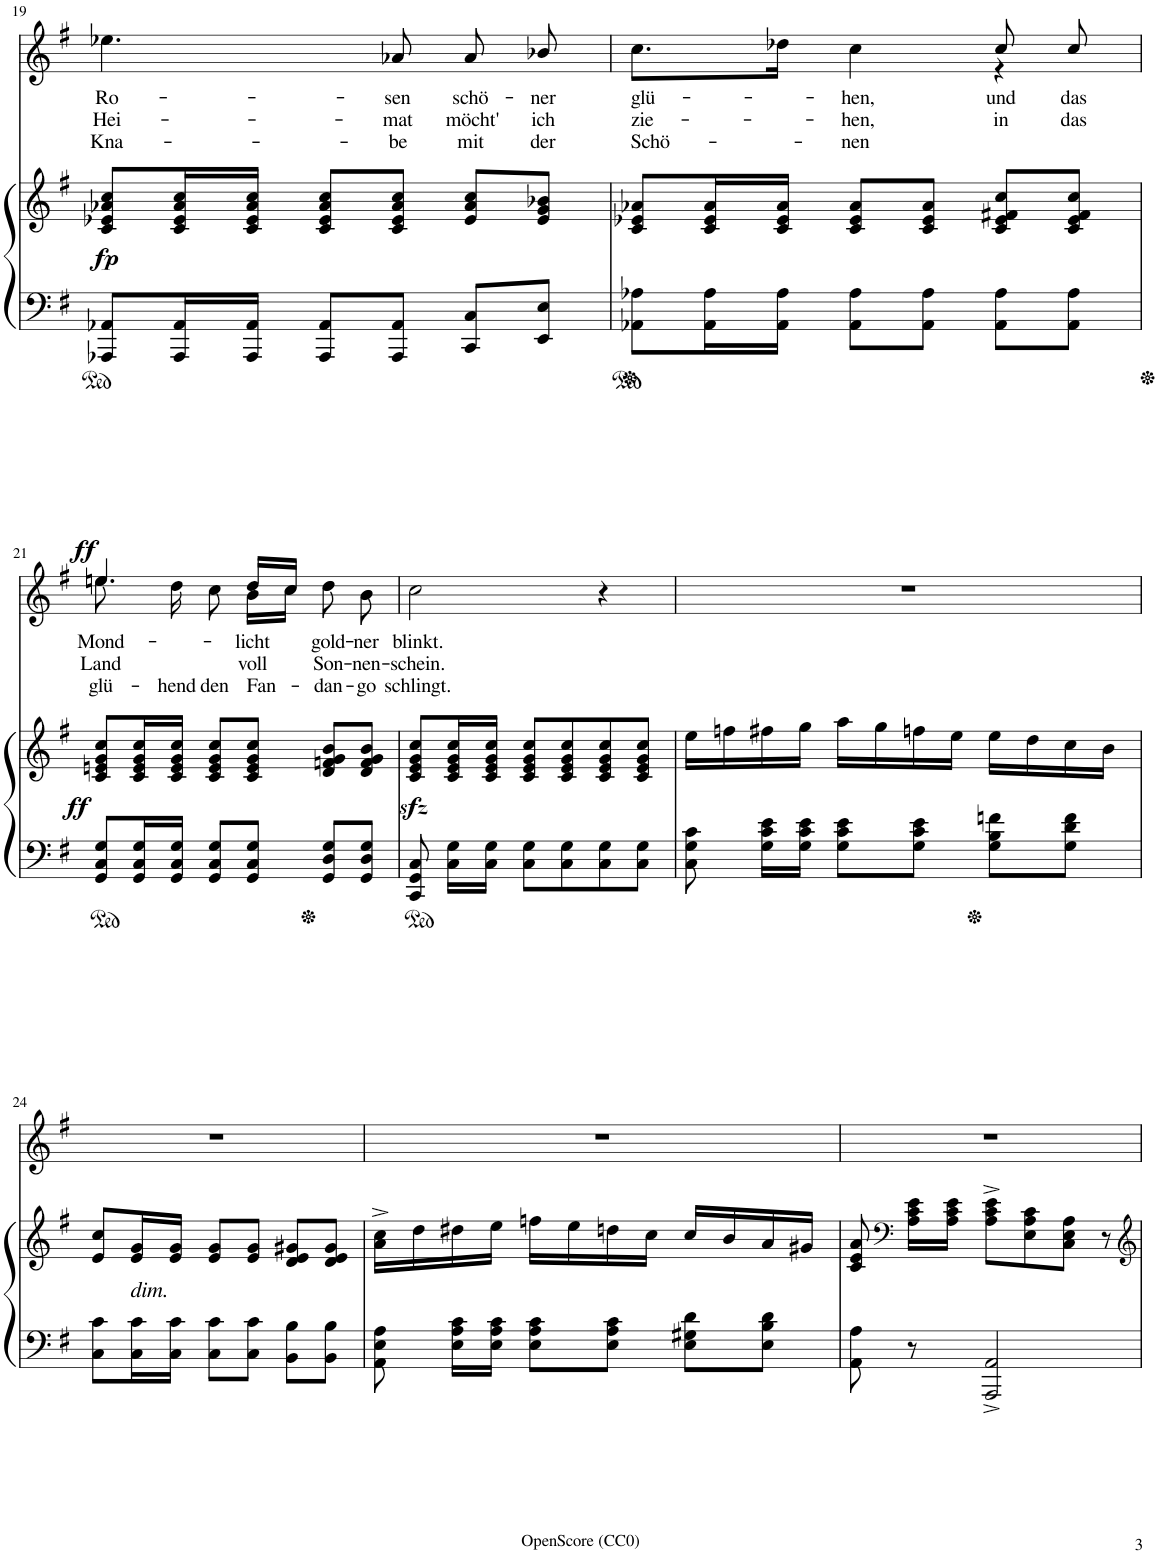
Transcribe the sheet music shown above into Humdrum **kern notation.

**kern	**kern	**dynam	**kern	**text	**text	**text	**dynam
*part2	*part2	*part2	*part1	*part1	*part1	*part1	*part1
*staff3	*staff2	*staff2/3	*staff1	*staff1	*staff1	*staff1	*staff1
*I"Pianoforte	*	*	*I"Singstimme Voice	*	*	*	*
*I'Pno	*	*	*	*	*	*	*
!!LO:PB:g=z
*clefF4	*clefG2	*	*clefG2	*	*	*	*
*k[f#]	*k[f#]	*	*k[f#]	*	*	*	*
*M3/4	*M3/4	*	*M3/4	*	*	*	*
=19	=19	=19	=19	=19	=19	=19	=19
!	!	!LO:DY:b	!	!LO:LY:b	!LO:LY:b	!LO:LY:b	!
8AAA-X/ 8AA-X/L	8c/ 8e-X/ 8a-X/ 8cc/L	fp	4.ee-X\	Ro-	Hei-	Kna-	.
16AAA-/ 16AA-/L	16c/ 16e-/ 16a-/ 16cc/L	.	.	.	.	.	.
16AAA-/ 16AA-/JJ	16c/ 16e-/ 16a-/ 16cc/JJ	.	.	.	.	.	.
8AAA-/ 8AA-/L	8c/ 8e-/ 8a-/ 8cc/L	.	.	.	.	.	.
!	!	!	!	!LO:LY:b	!LO:LY:b	!LO:LY:b	!
8AAA-/ 8AA-/J	8c/ 8e-/ 8a-/ 8cc/J	.	8a-X/	-sen	-mat	-be	.
!	!	!	!	!LO:LY:b	!LO:LY:b	!LO:LY:b	!
8CC/ 8C/L	8e-/ 8a-/ 8cc/L	.	8a-/	schö-	möcht'	mit	.
!	!	!	!	!LO:LY:b	!LO:LY:b	!LO:LY:b	!
8EE/ 8E/J	8e-/ 8g/ 8b-X/J	.	8b-X/	-ner	ich	der	.
=20	=20	=20	=20	=20	=20	=20	=20
!	!	!	!	!LO:LY:b	!LO:LY:b	!LO:LY:b	!
*	*	*	*^	*	*	*	*
8AA-X\ 8A-X\L	8c/ 8e-X/ 8a-X/L	.	8.cc\L	4ryy	glü-	zie-	Schö-	.
16AA-\ 16A-\L	16c/ 16e-/ 16a-/L	.	.	.	.	.	.	.
16AA-\ 16A-\JJ	16c/ 16e-/ 16a-/JJ	.	16dd-X\Jk	.	.	.	.	.
!	!	!	!	!	!LO:LY:b	!LO:LY:b	!LO:LY:b	!
8AA-\ 8A-\L	8c/ 8e-/ 8a-/L	.	4cc\	4ryy	-hen,	-hen,	-nen	.
8AA-\ 8A-\J	8c/ 8e-/ 8a-/J	.	.	.	.	.	.	.
!	!	!	!	!	!LO:LY:b	!LO:LY:b	!	!
8AA-\ 8A-\L	8c/ 8e-/ 8f#X/ 8cc/L	.	8cc/	4r	und	in	.	.
!	!	!	!	!	!LO:LY:b	!LO:LY:b	!	!
8AA-\ 8A-\J	8c/ 8e-/ 8f#/ 8cc/J	.	8cc/	.	das	das	.	.
!!LO:LB:g=z	!!
=21	=21	=21	=21	=21	=21	=21	=21	=21
!	!	!	!	!	!LO:LY:b	!LO:LY:b	!	!
!	!	!LO:DY:b	!	!	!	!	!LO:LY:b	!LO:DY:a
8GG/ 8C/ 8G/L	8c/ 8en/ 8g/ 8cc/L	ff	4.een/	8.ee\	.	.	glü-	ff
16GG/ 16C/ 16G/L	16c/ 16e/ 16g/ 16cc/L	.	.	.	.	.	.	.
!	!	!	!	!	!	!	!LO:LY:b	!
16GG/ 16C/ 16G/JJ	16c/ 16e/ 16g/ 16cc/JJ	.	.	16dd\	.	.	-hend	.
!	!	!	!	!	!	!	!LO:LY:b	!
8GG/ 8C/ 8G/L	8c/ 8e/ 8g/ 8cc/L	.	.	8cc\	.	.	den	.
!	!	!	!	!	!LO:LY:b	!LO:LY:b	!	!
!	!	!	!	!	!	!	!LO:LY:b	!
8GG/ 8C/ 8G/J	8c/ 8e/ 8g/ 8cc/J	.	16dd/LL	16b\LL	.	.	Fan-	.
.	.	.	16cc/JJ	16cc\JJ	.	.	.	.
!	!	!	!	!	!LO:LY:b	!LO:LY:b	!	!
!	!	!	!	!	!	!	!LO:LY:b	!
8GG/ 8D/ 8G/L	8d/ 8fn/ 8g/ 8b/L	.	8dd\	8dd	.	.	-dan-	.
!	!	!	!	!	!LO:LY:b	!LO:LY:b	!	!
!	!	!	!	!	!	!	!LO:LY:b	!
8GG/ 8D/ 8G/J	8d/ 8f/ 8g/ 8b/J	.	8b\	8b	.	.	-go	.
=22	=22	=22	=22	=22	=22	=22	=22	=22
!	!	!	!	!	!LO:LY:b	!LO:LY:b	!LO:LY:b	!
*	*	*	*v	*v	*	*	*	*
8CC/ 8GG/ 8C/	8c/zz< 8e/zz< 8g/zz< 8cc/zz<L	.	2cc\	blinkt.	-schein.	schlingt.	.
16C\ 16G\LL	16c/ 16e/ 16g/ 16cc/L	.	.	.	.	.	.
16C\ 16G\JJ	16c/ 16e/ 16g/ 16cc/JJ	.	.	.	.	.	.
8C\ 8G\L	8c/ 8e/ 8g/ 8cc/L	.	.	.	.	.	.
8C\ 8G\	8c/ 8e/ 8g/ 8cc/	.	.	.	.	.	.
8C\ 8G\	8c/ 8e/ 8g/ 8cc/	.	4r	.	.	.	.
8C\ 8G\J	8c/ 8e/ 8g/ 8cc/J	.	.	.	.	.	.
=23	=23	=23	=23	=23	=23	=23	=23
8C\ 8G\ 8c\	16ee\LL	.	2.r	.	.	.	.
.	16ffn\	.	.	.	.	.	.
16G\ 16c\ 16e\LL	16ff#X\	.	.	.	.	.	.
16G\ 16c\ 16e\JJ	16gg\JJ	.	.	.	.	.	.
8G\ 8c\ 8e\L	16aa\LL	.	.	.	.	.	.
.	16gg\	.	.	.	.	.	.
8G\ 8c\ 8e\J	16ffn\	.	.	.	.	.	.
.	16ee\JJ	.	.	.	.	.	.
8G\ 8B\ 8fn\L	16ee\LL	.	.	.	.	.	.
.	16dd\	.	.	.	.	.	.
8G\ 8d\ 8f\J	16cc\	.	.	.	.	.	.
.	16b\JJ	.	.	.	.	.	.
!!LO:LB:g=z
=24	=24	=24	=24	=24	=24	=24	=24
!	!	!	!LO:TX:a:color=#FFFFFF:t=.	!	!	!	!
8C\ 8c\L	8e/ 8cc/L	.	2.r	.	.	.	.
!	!LO:TX:b:i:t=dim.	!	!	!	!	!	!
16C\ 16c\L	16e/ 16g/L	.	.	.	.	.	.
16C\ 16c\JJ	16e/ 16g/JJ	.	.	.	.	.	.
8C\ 8c\L	8e/ 8g/L	.	.	.	.	.	.
8C\ 8c\J	8e/ 8g/J	.	.	.	.	.	.
8BB\ 8B\L	8d/ 8e/ 8g#X/L	.	.	.	.	.	.
8BB\ 8B\J	8d/ 8e/ 8g#/J	.	.	.	.	.	.
=25	=25	=25	=25	=25	=25	=25	=25
8AA\^ 8E\^ 8A\^	16a\^ 16cc\^LL	.	2.r	.	.	.	.
.	16dd\	.	.	.	.	.	.
16E\ 16A\ 16c\LL	16dd#X\	.	.	.	.	.	.
16E\ 16A\ 16c\JJ	16ee\JJ	.	.	.	.	.	.
8E\ 8A\ 8c\L	16ffn\LL	.	.	.	.	.	.
.	16ee\	.	.	.	.	.	.
8E\ 8A\ 8c\J	16ddn\	.	.	.	.	.	.
.	16cc\JJ	.	.	.	.	.	.
8E\ 8G#X\ 8d\L	16cc/LL	.	.	.	.	.	.
.	16b/	.	.	.	.	.	.
8E\ 8B\ 8d\J	16a/	.	.	.	.	.	.
.	16g#X/JJ	.	.	.	.	.	.
=26	=26	=26	=26	=26	=26	=26	=26
8AA\ 8A\	8c/ 8e/ 8a/	.	2.r	.	.	.	.
*	*clefF4	*	*	*	*	*	*
8r	16A\ 16c\ 16e\LL	.	.	.	.	.	.
.	16A\ 16c\ 16e\JJ	.	.	.	.	.	.
2AAA/^ 2AA/^	8A\^ 8c\^ 8e\^L	.	.	.	.	.	.
.	8E\ 8A\ 8c\	.	.	.	.	.	.
.	8C\ 8E\ 8A\J	.	.	.	.	.	.
.	8r	.	.	.	.	.	.
=	=	=	=	=	=	=	=
*-	*-	*-	*-	*-	*-	*-	*-
